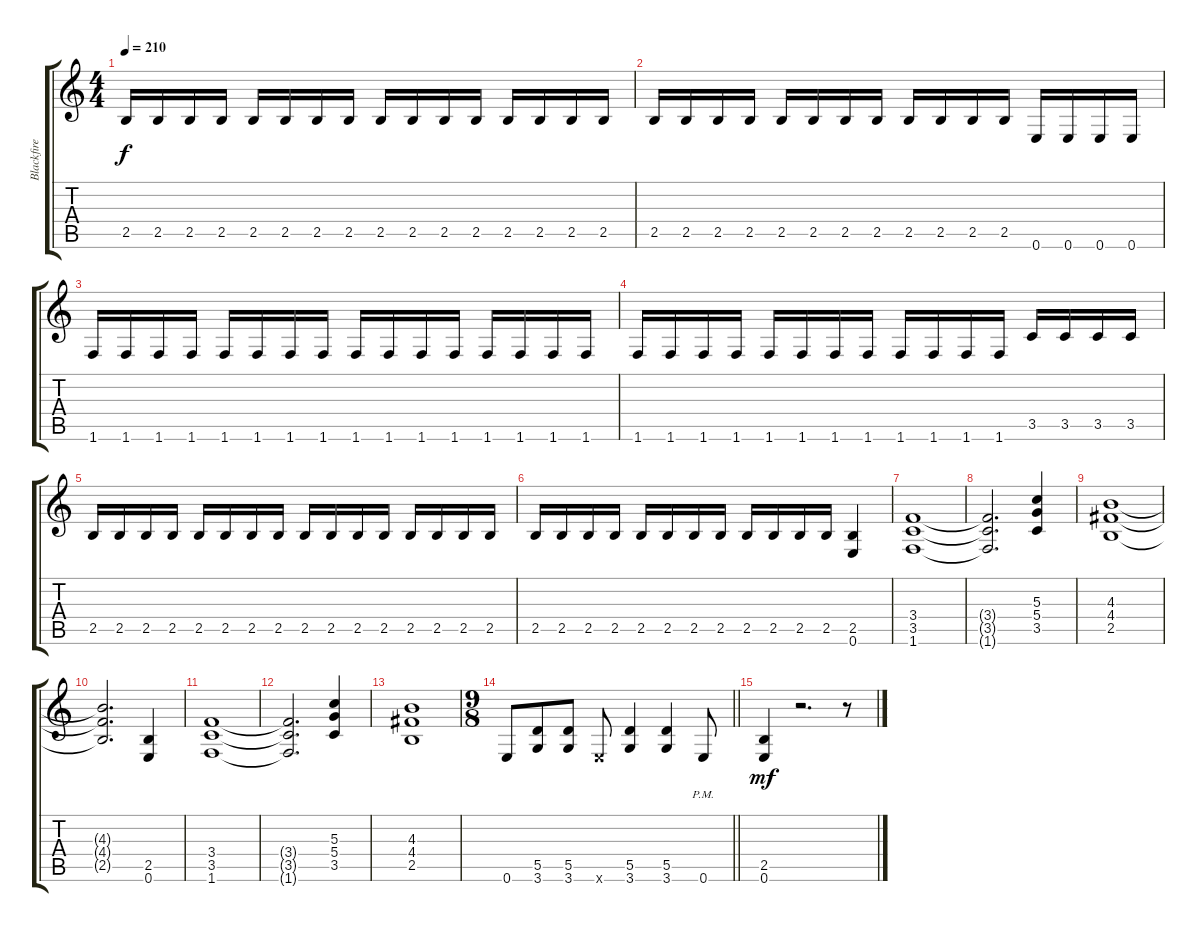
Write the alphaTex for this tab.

\track ("Blackfire (I)" "Blackfire ") {instrument distortionguitar}
\staff {score tabs}
\tuning (E4 B3 G3 D3 A2 E2) {hide}
\ts (4 4)
\tempo 210
\clef g2
\ks c
2.5.16{dy f} 2.5.16 2.5.16 2.5.16 2.5.16 2.5.16 2.5.16 2.5.16 2.5.16 2.5.16 2.5.16 2.5.16 2.5.16 2.5.16 2.5.16 2.5.16 |
2.5.16 2.5.16 2.5.16 2.5.16 2.5.16 2.5.16 2.5.16 2.5.16 2.5.16 2.5.16 2.5.16 2.5.16 0.6.16 0.6.16 0.6.16 0.6.16 |
1.6.16 1.6.16 1.6.16 1.6.16 1.6.16 1.6.16 1.6.16 1.6.16 1.6.16 1.6.16 1.6.16 1.6.16 1.6.16 1.6.16 1.6.16 1.6.16 |
1.6.16 1.6.16 1.6.16 1.6.16 1.6.16 1.6.16 1.6.16 1.6.16 1.6.16 1.6.16 1.6.16 1.6.16 3.5.16 3.5.16 3.5.16 3.5.16 |
2.5.16 2.5.16 2.5.16 2.5.16 2.5.16 2.5.16 2.5.16 2.5.16 2.5.16 2.5.16 2.5.16 2.5.16 2.5.16 2.5.16 2.5.16 2.5.16 |
2.5.16 2.5.16 2.5.16 2.5.16 2.5.16 2.5.16 2.5.16 2.5.16 2.5.16 2.5.16 2.5.16 2.5.16 (2.5 0.6).4 |
(3.4 3.5 1.6).1 |
(3.4{t} 3.5{t} 1.6{t}).2{d} (5.3 5.4 3.5).4 |
(4.3 4.4 2.5).1 |
(4.3{t} 4.4{t} 2.5{t}).2{d} (2.5 0.6).4 |
(3.4 3.5 1.6).1 |
(3.4{t} 3.5{t} 1.6{t}).2{d} (5.3 5.4 3.5).4 |
(4.3 4.4 2.5).1 |
\ts (9 8)
\barLineRight lightlight
0.6.8 (5.5 3.6).8 (5.5 3.6).8 0.6{x}.8 (5.5 3.6).4 (5.5 3.6).4 0.6{pm}.8 |
(2.5 0.6).4{dy mf} r.2{d} r.8
